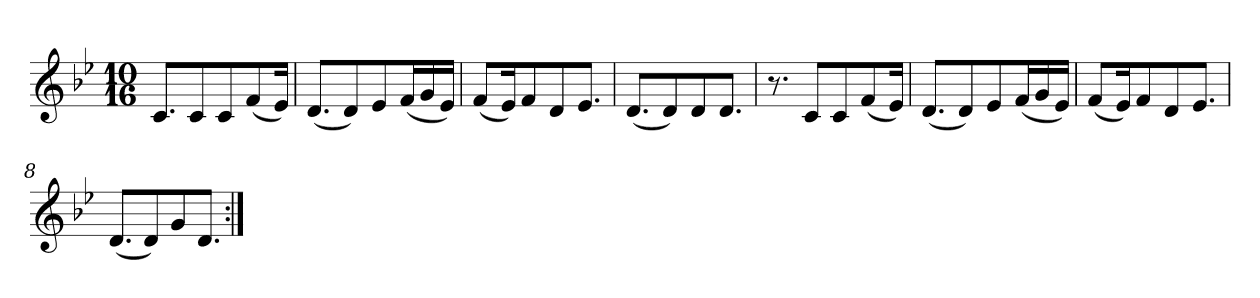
**kern
*part1
*staff1
*clefG2
*k[b-e-]
*B-:
*M10/16
*MM110
=1
8.c>/L
8c/
8c/
(8f/
16e-/Jk)
=2
(8.d/L
8d/)
8e-/
(16f/L
16g/
16e-/JJ)
=3
(8f/L
16e-/K)
8f/
8d/
8.e-/J
=4
(8.d/L
8d/)
8d/
8.d/J
!!LO:LB:g=z
=5
8.r
8c/L
8c/
(8f/
16e-/Jk)
=6
(8.d/L
8d/)
8e-/
(16f/L
16g/
16e-/JJ)
=7
(8f/L
16e-/K)
8f/
8d/
8.e-/J
=8
(8.d/L
8d/)
8g/
8.d/J
=:|!
*-
